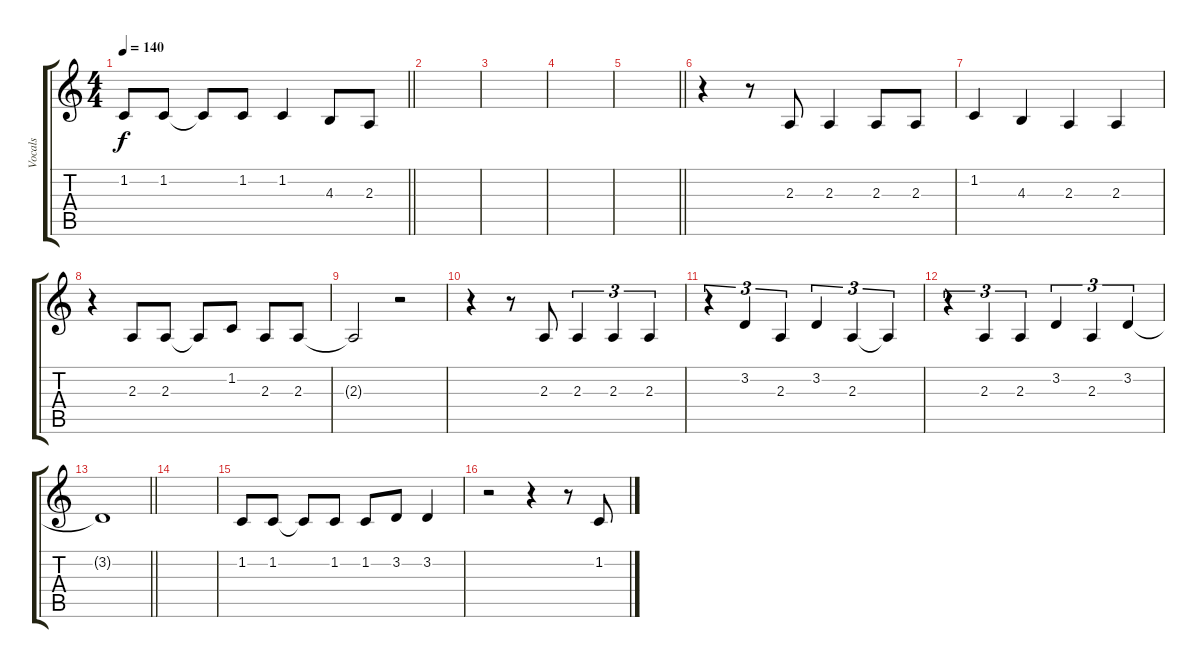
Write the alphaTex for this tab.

\track ("Vocals" "Vocals") {instrument trumpet}
\staff {score tabs}
\tuning (E4 B3 G3 D3 A2 E2) {hide}
\ts (4 4)
\tempo 140
\clef g2
\barLineRight lightlight
\ks c
1.2.8{dy f} 1.2.8 1.2{t}.8 1.2.8 1.2.4 4.3.8 2.3.8 |
|
|
|
\barLineRight lightlight
|
r.4 r.8 2.3.8 2.3.4 2.3.8 2.3.8 |
1.2.4 4.3.4 2.3.4 2.3.4 |
r.4 2.3.8 2.3.8 2.3{t}.8 1.2.8 2.3.8 2.3.8 |
2.3{t}.2 r.2 |
r.4 r.8 2.3.8 2.3.4{tu (3 2)} 2.3.4{tu (3 2)} 2.3.4{tu (3 2)} |
r.4{tu (3 2)} 3.2.4{tu (3 2)} 2.3.4{tu (3 2)} 3.2.4{tu (3 2)} 2.3.4{tu (3 2)} 2.3{t}.4{tu (3 2)} |
r.4{tu (3 2)} 2.3.4{tu (3 2)} 2.3.4{tu (3 2)} 3.2.4{tu (3 2)} 2.3.4{tu (3 2)} 3.2.4{tu (3 2)} |
\barLineRight lightlight
3.2{t}.1 |
|
1.2.8 1.2.8 1.2{t}.8 1.2.8 1.2.8 3.2.8 3.2.4 |
r.2 r.4 r.8 1.2.8
